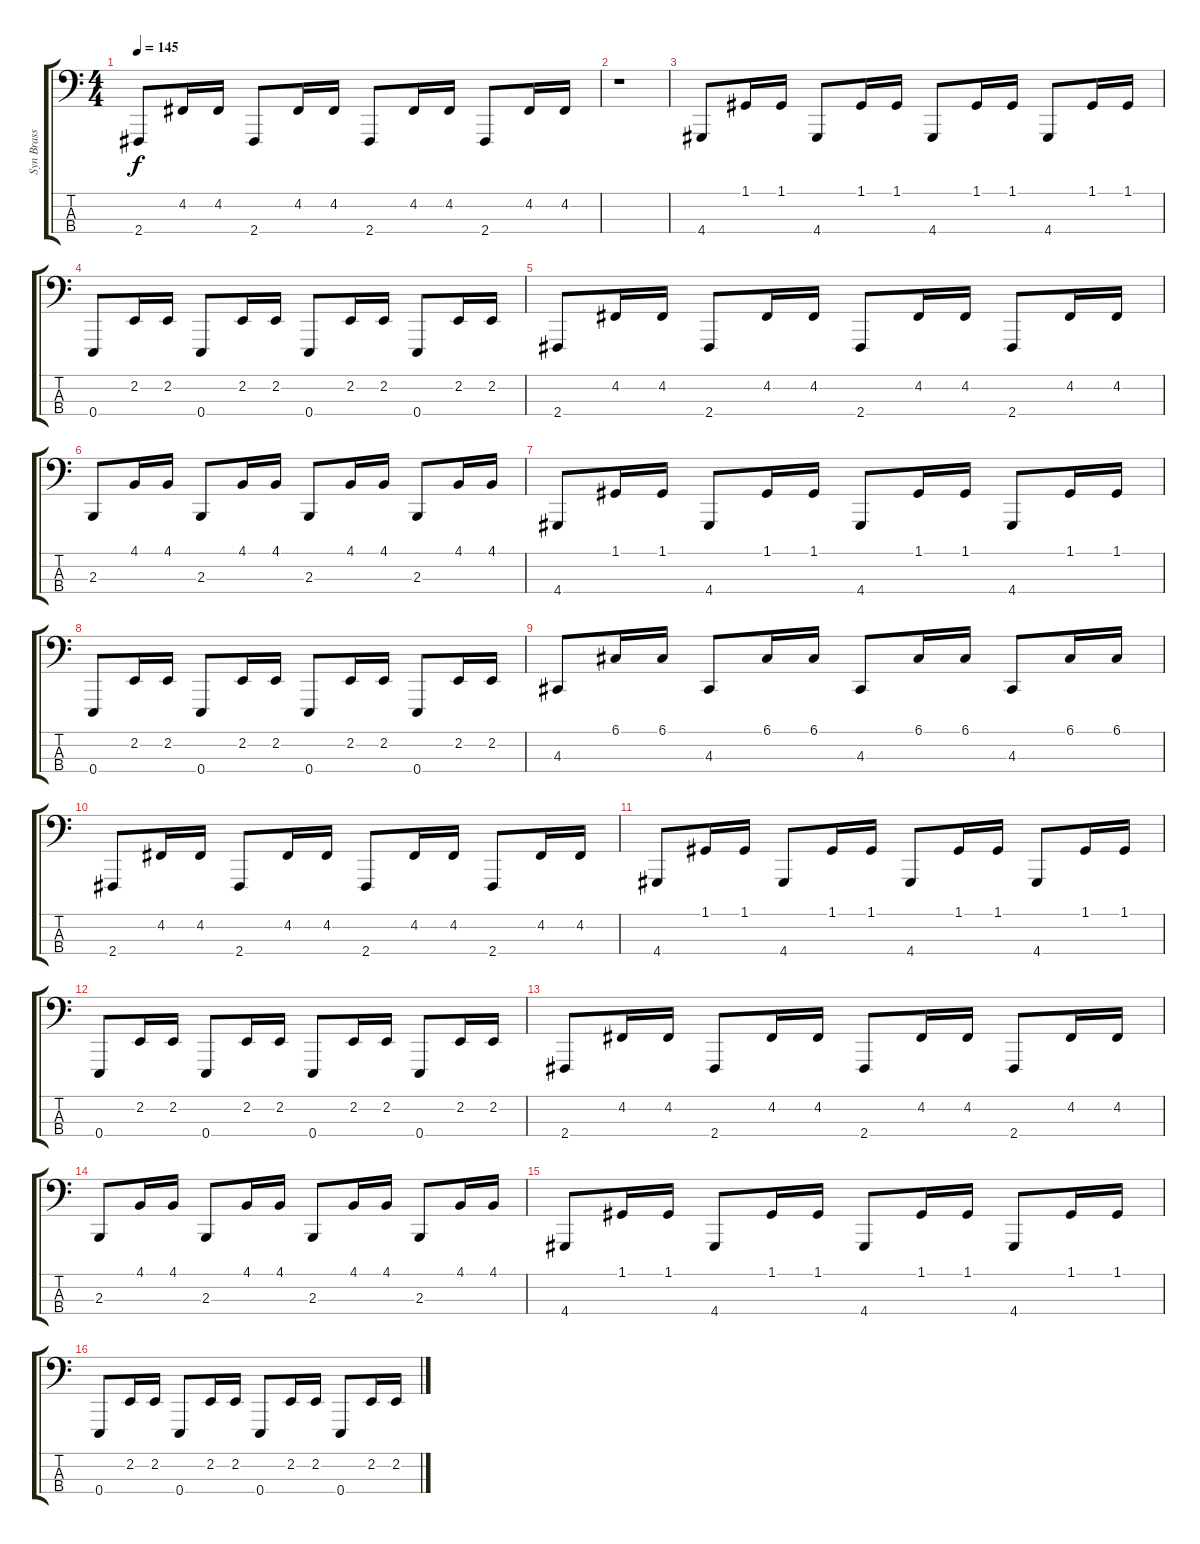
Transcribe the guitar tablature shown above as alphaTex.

\track ("Syn Brass and Lead" "Syn Brass ") {instrument lead8bassandlead}
\staff {score tabs}
\tuning (G2 D2 A1 E1) {hide}
\ts (4 4)
\tempo 145
\clef f4
\ks c
2.4.8{dy f} 4.2.16 4.2.16 2.4.8 4.2.16 4.2.16 2.4.8 4.2.16 4.2.16 2.4.8 4.2.16 4.2.16 |
r.1 |
4.4.8 1.1.16 1.1.16 4.4.8 1.1.16 1.1.16 4.4.8 1.1.16 1.1.16 4.4.8 1.1.16 1.1.16 |
0.4.8 2.2.16 2.2.16 0.4.8 2.2.16 2.2.16 0.4.8 2.2.16 2.2.16 0.4.8 2.2.16 2.2.16 |
2.4.8 4.2.16 4.2.16 2.4.8 4.2.16 4.2.16 2.4.8 4.2.16 4.2.16 2.4.8 4.2.16 4.2.16 |
2.3.8 4.1.16 4.1.16 2.3.8 4.1.16 4.1.16 2.3.8 4.1.16 4.1.16 2.3.8 4.1.16 4.1.16 |
4.4.8 1.1.16 1.1.16 4.4.8 1.1.16 1.1.16 4.4.8 1.1.16 1.1.16 4.4.8 1.1.16 1.1.16 |
0.4.8 2.2.16 2.2.16 0.4.8 2.2.16 2.2.16 0.4.8 2.2.16 2.2.16 0.4.8 2.2.16 2.2.16 |
4.3.8 6.1.16 6.1.16 4.3.8 6.1.16 6.1.16 4.3.8 6.1.16 6.1.16 4.3.8 6.1.16 6.1.16 |
2.4.8 4.2.16 4.2.16 2.4.8 4.2.16 4.2.16 2.4.8 4.2.16 4.2.16 2.4.8 4.2.16 4.2.16 |
4.4.8 1.1.16 1.1.16 4.4.8 1.1.16 1.1.16 4.4.8 1.1.16 1.1.16 4.4.8 1.1.16 1.1.16 |
0.4.8 2.2.16 2.2.16 0.4.8 2.2.16 2.2.16 0.4.8 2.2.16 2.2.16 0.4.8 2.2.16 2.2.16 |
2.4.8 4.2.16 4.2.16 2.4.8 4.2.16 4.2.16 2.4.8 4.2.16 4.2.16 2.4.8 4.2.16 4.2.16 |
2.3.8 4.1.16 4.1.16 2.3.8 4.1.16 4.1.16 2.3.8 4.1.16 4.1.16 2.3.8 4.1.16 4.1.16 |
4.4.8 1.1.16 1.1.16 4.4.8 1.1.16 1.1.16 4.4.8 1.1.16 1.1.16 4.4.8 1.1.16 1.1.16 |
0.4.8 2.2.16 2.2.16 0.4.8 2.2.16 2.2.16 0.4.8 2.2.16 2.2.16 0.4.8 2.2.16 2.2.16
